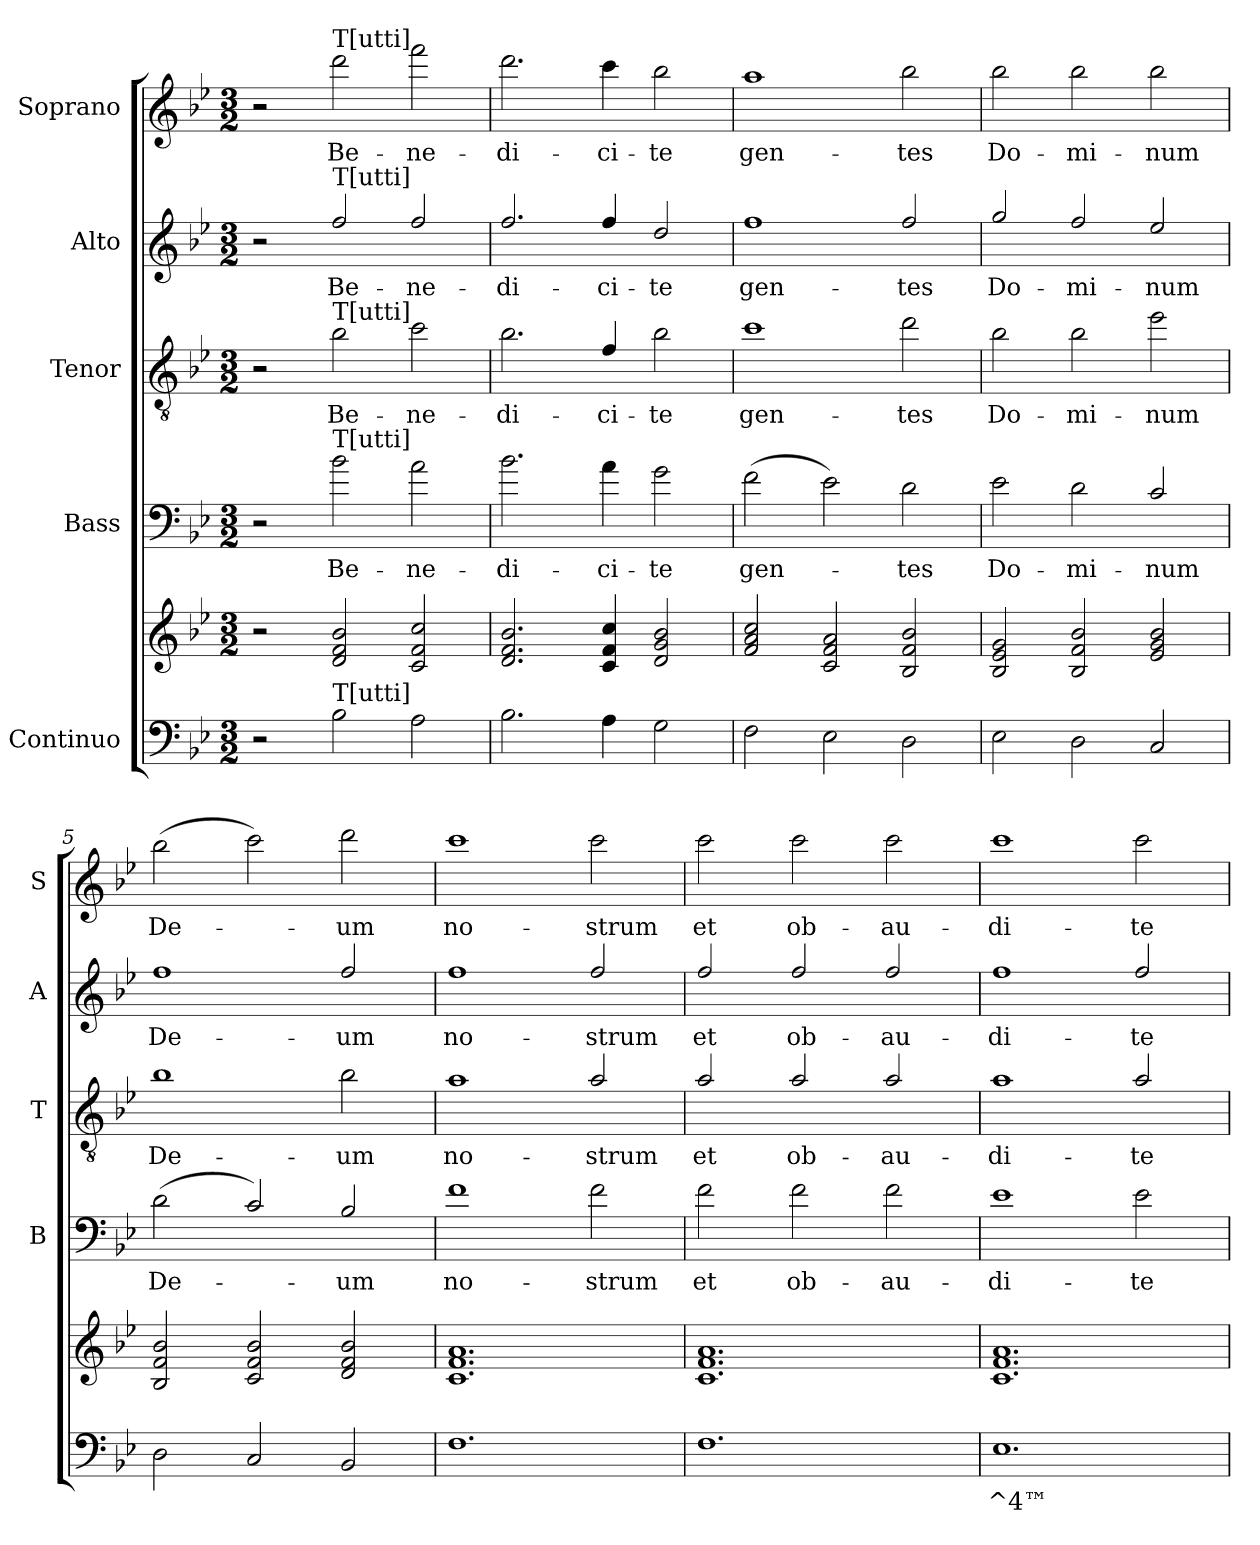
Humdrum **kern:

**kern	**text	**kern	**kern	**text	**kern	**text	**kern	**text	**kern	**text
*part5	*part5	*part5	*part4	*part4	*part3	*part3	*part2	*part2	*part1	*part1
*staff6	*staff6	*staff5	*staff4	*staff4	*staff3	*staff3	*staff2	*staff2	*staff1	*staff1
*I"Continuo	*	*	*I"Bass	*	*I"Tenor	*	*I"Alto	*	*I"Soprano	*
*	*	*	*I'B	*	*I'T	*	*I'A	*	*I'S	*
*clefF4	*	*clefG2	*clefF4	*	*clefGv2	*	*clefG2	*	*clefG2	*
*	*	*	*ITrd7c12	*	*ITrd7c12	*	*ITrd7c12	*	*ITrd7c12	*
*k[b-e-]	*	*k[b-e-]	*k[b-e-]	*	*k[b-e-]	*	*k[b-e-]	*	*k[b-e-]	*
*B-:	*	*B-:	*B-:	*	*B-:	*	*B-:	*	*B-:	*
*M3/2	*	*M3/2	*M3/2	*	*M3/2	*	*M3/2	*	*M3/2	*
*MM240	*	*MM240	*MM240	*	*MM240	*	*MM240	*	*MM240	*
=1	=1	=1	=1	=1	=1	=1	=1	=1	=1	=1
2r	.	2r	2r	.	2r	.	2r	.	2r	.
!	!	!	!	!LO:LY:b	!	!	!	!	!	!
!	!	!	!	!	!	!LO:LY:b	!	!	!	!
!	!	!	!	!	!	!	!	!LO:LY:b	!	!
!	!	!	!	!	!	!	!	!	!LO:TX:a:t=T[utti]	!
!	!	!	!	!	!	!	!LO:TX:a:t=T[utti]	!	!	!
!	!	!	!	!	!LO:TX:a:t=T[utti]	!	!	!	!	!
!	!	!	!LO:TX:a:t=T[utti]	!	!	!	!	!	!	!
!LO:TX:a:t=T[utti]	!	!	!	!	!	!	!	!	!	!
!	!	!	!	!	!	!	!	!	!	!LO:LY:b
2B-\	.	2d!/ 2f!/ 2b-!/	2B-\	Be-	2B-\	Be-	2f/	Be-	2dd\	Be-
!	!	!	!	!LO:LY:b	!	!	!	!	!	!
!	!	!	!	!	!	!LO:LY:b	!	!	!	!
!	!	!	!	!	!	!	!	!LO:LY:b	!	!
!	!	!	!	!	!	!	!	!	!	!LO:LY:b
2A\	.	2c!/ 2f!/ 2cc!/	2A\	-ne-	2c\	-ne-	2f/	-ne-	2ff\	-ne-
=2	=2	=2	=2	=2	=2	=2	=2	=2	=2	=2
!	!	!	!	!LO:LY:b	!	!	!	!	!	!
!	!	!	!	!	!	!LO:LY:b	!	!	!	!
!	!	!	!	!	!	!	!	!LO:LY:b	!	!
!	!	!	!	!	!	!	!	!	!	!LO:LY:b
2.B-\	.	2.d!/ 2.f!/ 2.b-!/	2.B-\	-di-	2.B-\	-di-	2.f/	-di-	2.dd\	-di-
!	!	!	!	!LO:LY:b	!	!	!	!	!	!
!	!	!	!	!	!	!LO:LY:b	!	!	!	!
!	!	!	!	!	!	!	!	!LO:LY:b	!	!
!	!	!	!	!	!	!	!	!	!	!LO:LY:b
4A\	.	4c!/ 4f!/ 4cc!/	4A\	-ci-	4F/	-ci-	4f/	-ci-	4cc\	-ci-
!	!	!	!	!LO:LY:b	!	!	!	!	!	!
!	!	!	!	!	!	!LO:LY:b	!	!	!	!
!	!	!	!	!	!	!	!	!LO:LY:b	!	!
!	!	!	!	!	!	!	!	!	!	!LO:LY:b
2G\	.	2d!/ 2g!/ 2b-!/	2G\	-te	2B-\	-te	2d/	-te	2b-\	-te
=3	=3	=3	=3	=3	=3	=3	=3	=3	=3	=3
!	!	!	!	!LO:LY:b	!	!	!	!	!	!
!	!	!	!	!	!	!LO:LY:b	!	!	!	!
!	!	!	!	!	!	!	!	!LO:LY:b	!	!
!	!	!	!	!	!	!	!	!	!	!LO:LY:b
2F\	.	2f!/ 2a!/ 2cc!/	(>2F\	gen-	1c	gen-	1f	gen-	1a	gen-
2E-\	.	2c!/ 2f!/ 2a!/	2E-\)	.	.	.	.	.	.	.
!	!	!	!	!LO:LY:b	!	!	!	!	!	!
!	!	!	!	!	!	!LO:LY:b	!	!	!	!
!	!	!	!	!	!	!	!	!LO:LY:b	!	!
!	!	!	!	!	!	!	!	!	!	!LO:LY:b
2D\	.	2B-!/ 2f!/ 2b-!/	2D\	-tes	2d\	-tes	2f/	-tes	2b-\	-tes
=4	=4	=4	=4	=4	=4	=4	=4	=4	=4	=4
!	!	!	!	!LO:LY:b	!	!	!	!	!	!
!	!	!	!	!	!	!LO:LY:b	!	!	!	!
!	!	!	!	!	!	!	!	!LO:LY:b	!	!
!	!	!	!	!	!	!	!	!	!	!LO:LY:b
2E-\	.	2B-!/ 2e-!/ 2g!/	2E-\	Do-	2B-\	Do-	2g/	Do-	2b-\	Do-
!	!	!	!	!LO:LY:b	!	!	!	!	!	!
!	!	!	!	!	!	!LO:LY:b	!	!	!	!
!	!	!	!	!	!	!	!	!LO:LY:b	!	!
!	!	!	!	!	!	!	!	!	!	!LO:LY:b
2D\	.	2B-!/ 2f!/ 2b-!/	2D\	-mi-	2B-\	-mi-	2f/	-mi-	2b-\	-mi-
!	!	!	!	!LO:LY:b	!	!	!	!	!	!
!	!	!	!	!	!	!LO:LY:b	!	!	!	!
!	!	!	!	!	!	!	!	!LO:LY:b	!	!
!	!	!	!	!	!	!	!	!	!	!LO:LY:b
2C/	.	2e-!/ 2g!/ 2b-!/	2C/	-num	2e-\	-num	2e-/	-num	2b-\	-num
=5	=5	=5	=5	=5	=5	=5	=5	=5	=5	=5
!	!	!	!	!LO:LY:b	!	!	!	!	!	!
!	!	!	!	!	!	!LO:LY:b	!	!	!	!
!	!	!	!	!	!	!	!	!LO:LY:b	!	!
!	!	!	!	!	!	!	!	!	!	!LO:LY:b
2D\	.	2B-!/ 2f!/ 2b-!/	(>2D\	De-	1B-	De-	1f	De-	(>2b-\	De-
2C/	.	2c!/ 2f!/ 2b-!/	2C/)	.	.	.	.	.	2cc\)	.
!	!	!	!	!LO:LY:b	!	!	!	!	!	!
!	!	!	!	!	!	!LO:LY:b	!	!	!	!
!	!	!	!	!	!	!	!	!LO:LY:b	!	!
!	!	!	!	!	!	!	!	!	!	!LO:LY:b
2BB-/	.	2d!/ 2f!/ 2b-!/	2BB-/	-um	2B-\	-um	2f/	-um	2dd\	-um
=6	=6	=6	=6	=6	=6	=6	=6	=6	=6	=6
!	!	!	!	!LO:LY:b	!	!	!	!	!	!
!	!	!	!	!	!	!LO:LY:b	!	!	!	!
!	!	!	!	!	!	!	!	!LO:LY:b	!	!
!	!	!	!	!	!	!	!	!	!	!LO:LY:b
1.F	.	1.c! 1.f! 1.a!	1F	no-	1A	no-	1f	no-	1cc	no-
!	!	!	!	!LO:LY:b	!	!	!	!	!	!
!	!	!	!	!	!	!LO:LY:b	!	!	!	!
!	!	!	!	!	!	!	!	!LO:LY:b	!	!
!	!	!	!	!	!	!	!	!	!	!LO:LY:b
.	.	.	2F\	-strum	2A/	-strum	2f/	-strum	2cc\	-strum
!!LO:LB:g=z
=7	=7	=7	=7	=7	=7	=7	=7	=7	=7	=7
!	!	!	!	!LO:LY:b	!	!	!	!	!	!
!	!	!	!	!	!	!LO:LY:b	!	!	!	!
!	!	!	!	!	!	!	!	!LO:LY:b	!	!
!	!	!	!	!	!	!	!	!	!	!LO:LY:b
1.F	.	1.c! 1.f! 1.a!	2F\	et	2A/	et	2f/	et	2cc\	et
!	!	!	!	!LO:LY:b	!	!	!	!	!	!
!	!	!	!	!	!	!LO:LY:b	!	!	!	!
!	!	!	!	!	!	!	!	!LO:LY:b	!	!
!	!	!	!	!	!	!	!	!	!	!LO:LY:b
.	.	.	2F\	ob-	2A/	ob-	2f/	ob-	2cc\	ob-
!	!	!	!	!LO:LY:b	!	!	!	!	!	!
!	!	!	!	!	!	!LO:LY:b	!	!	!	!
!	!	!	!	!	!	!	!	!LO:LY:b	!	!
!	!	!	!	!	!	!	!	!	!	!LO:LY:b
.	.	.	2F\	-au-	2A/	-au-	2f/	-au-	2cc\	-au-
=8	=8	=8	=8	=8	=8	=8	=8	=8	=8	=8
!	!LO:LY:b	!	!	!	!	!	!	!	!	!
!	!	!	!	!LO:LY:b	!	!	!	!	!	!
!	!	!	!	!	!	!LO:LY:b	!	!	!	!
!	!	!	!	!	!	!	!	!LO:LY:b	!	!
!	!	!	!	!	!	!	!	!	!	!LO:LY:b
1.E-	^4™	1.c! 1.f! 1.a!	1E-	-di-	1A	-di-	1f	-di-	1cc	-di-
!	!	!	!	!LO:LY:b	!	!	!	!	!	!
!	!	!	!	!	!	!LO:LY:b	!	!	!	!
!	!	!	!	!	!	!	!	!LO:LY:b	!	!
!	!	!	!	!	!	!	!	!	!	!LO:LY:b
.	.	.	2E-\	-te	2A/	-te	2f/	-te	2cc\	-te
=	=	=	=	=	=	=	=	=	=	=
*-	*-	*-	*-	*-	*-	*-	*-	*-	*-	*-
